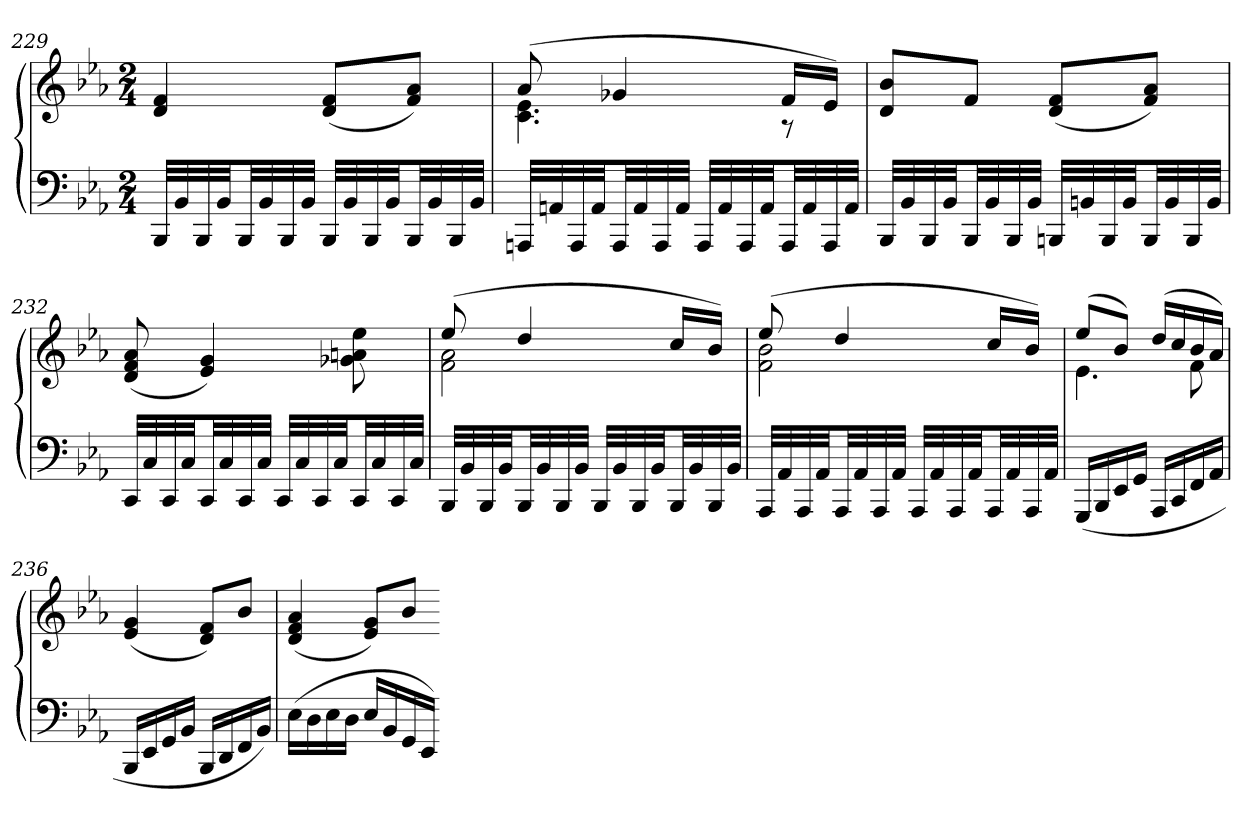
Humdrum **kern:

**kern	**kern
*part1	*part1
*staff2	*staff1
*clefF4	*clefG2
*k[b-e-a-]	*k[b-e-a-]
*E-:	*E-:
*M2/4	*M2/4
=229	=229
32BBB-LLL	4d 4f
32BB-	.
32BBB-	.
32BB-JJ	.
32BBB-LL	.
32BB-	.
32BBB-	.
32BB-JJJ	.
32BBB-LLL	(8d 8fL
32BB-	.
32BBB-	.
32BB-JJ	.
32BBB-LL	8f 8a-J)
32BB-	.
32BBB-	.
32BB-JJJ	.
=230	=230
*	*^
32AAAnLLL	(8a-	4.c 4.e-
32AAn	.	.
32AAA	.	.
32AAJJ	.	.
32AAALL	4g-X	.
32AA	.	.
32AAA	.	.
32AAJJJ	.	.
32AAALLL	.	.
32AA	.	.
32AAA	.	.
32AAJJ	.	.
32AAALL	16fLL	8r
32AA	.	.
32AAA	16e-JJ)	.
32AAJJJ	.	.
*	*v	*v
=231	=231
32BBB-LLL	8d 8b-L
32BB-	.
32BBB-	.
32BB-JJ	.
32BBB-LL	8fJ
32BB-	.
32BBB-	.
32BB-JJJ	.
32BBBnLLL	(8d 8fL
32BBn	.
32BBB	.
32BBJJ	.
32BBBLL	8f 8a-J)
32BB	.
32BBB	.
32BBJJJ	.
=232	=232
32CCLLL	(8d 8f 8a-
32C	.
32CC	.
32CJJ	.
32CCLL	4e- 4g)
32C	.
32CC	.
32CJJJ	.
32CCLLL	.
32C	.
32CC	.
32CJJ	.
32CCLL	8g-X 8an 8ee-
32C	.
32CC	.
32CJJJ	.
=233	=233
*	*^
32BBB-LLL	(8ee-	2f 2a-
32BB-	.	.
32BBB-	.	.
32BB-JJ	.	.
32BBB-LL	4dd	.
32BB-	.	.
32BBB-	.	.
32BB-JJJ	.	.
32BBB-LLL	.	.
32BB-	.	.
32BBB-	.	.
32BB-JJ	.	.
32BBB-LL	16ccLL	.
32BB-	.	.
32BBB-	16b-JJ)	.
32BB-JJJ	.	.
=234	=234	=234
32AAA-LLL	(8ee-	2f 2b-
32AA-	.	.
32AAA-	.	.
32AA-JJ	.	.
32AAA-LL	4dd	.
32AA-	.	.
32AAA-	.	.
32AA-JJJ	.	.
32AAA-LLL	.	.
32AA-	.	.
32AAA-	.	.
32AA-JJ	.	.
32AAA-LL	16ccLL	.
32AA-	.	.
32AAA-	16b-JJ)	.
32AA-JJJ	.	.
=235	=235	=235
(16GGGLL	(8ee-L	4.e-
16BBB-	.	.
16EE-	8b-J)	.
16GGJJ	.	.
16AAA-LL	(16ddLL	.
16CC	16cc	.
16FF	16b-	8f
16AA-JJ	16a-JJ)	.
*	*v	*v
=236	=236
16BBB-LL	(4e- 4g
16EE-	.
16GG	.
16BB-JJ	.
16BBB-LL	8d 8fL)
16DD	.
16FF	8b-J
16BB-JJ)	.
=237	=237
(16E-LL	(4d 4f 4a-
16D	.
16E-	.
16DJJ	.
16E-LL	8e- 8gL)
16BB-	.
16GG	8b-J
16EE-JJ)	.
=-	=-
*-	*-
